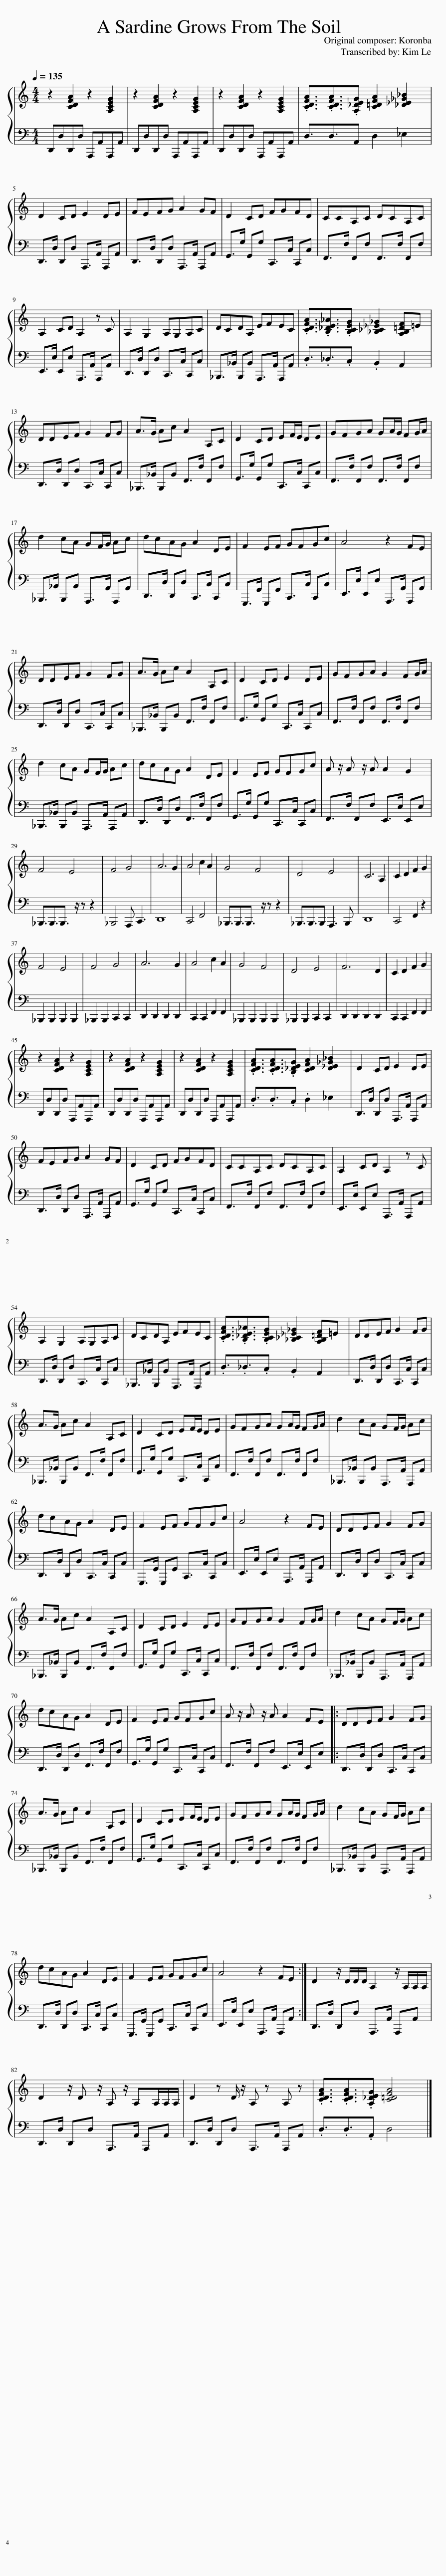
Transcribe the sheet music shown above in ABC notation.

X:1
%%score { 1 | 2 }
L:1/8
Q:1/4=135
M:4/4
I:linebreak $
K:C
V:1 treble
V:2 bass
V:1
 z2 [CDFA]2 z2 [A,CEG]2 | z2 [CDFA]2 z2 [A,CEG]2 | z2 [CDFA]2 z2 [A,CEG]2 | .[CDFA]3/2.[CDFA]3/2.[A,_DEG] [C=DFA]2 [_D_E_G_B]2 |$ D2 CD E2 DE | %5
 FEFG A2 GF | D2 CD FGFD | CCA,C DCA,C |$ A,2 CD A,2 z C | A,2 G,2 A,G,A,C | %10
 DCDA, EFEC | .[CDFA]3/2.[B,_DE_A]3/2.[B,CEG] [_B,_C_E_G]2 [A,B,=DF]=E |$ DDEF G2 FG | A>G Ac A2 A,C | D2 CD EF/E/ DE | %15
 GFGA GA/G/ FG/A/ |$ d2 cA GF/G/ Ac | dcAG A2 DE | F2 EF GFGc | A4 z2 FE |$ %20
 DDEF G2 FG | A>G Ac A2 A,C | D2 CD E2 DE | GFGA G2 FG/A/ |$ d2 cA GF/G/ Ac | %25
 dcAG A2 DE | F2 EF GFGc | A z/ A z/ A A2 G2 |$ F4 E4 | F4 G4 | %30
 A6 G2 | A4 c2 A2 | G4 F4 | D4 E4 | C6 A,2 | %35
 C2 D2 F2 G2 |$ F4 E4 | F4 G4 | A6 G2 | A4 c2 A2 | %40
 G4 F4 | D4 E4 | F6 D2 | C2 D2 F2 G2 |$ z2 [CDFA]2 z2 [A,CEG]2 | %45
 z2 [CDFA]2 z2 [A,CEG]2 | z2 [CDFA]2 z2 [A,CEG]2 | .[CDFA]3/2.[CDFA]3/2.[B,_DEG] [CDFA]2 [D_E_G_B]2 | D2 CD E2 DE |$ FEFG A2 GF | %50
 D2 CD FGFD | CCA,C DCA,C | A,2 CD A,2 z C |$ A,2 G,2 A,G,A,C | DCDA, EFEC | %55
 .[CDFA]3/2.[B,_DE_A]3/2.[B,CEG] [_B,_C_E_G]2 [A,B,=DF]=E | DDEF G2 FG |$ A>G Ac A2 A,C | D2 CD EF/E/ DE | GFGA GA/G/ FG/A/ | %60
 d2 cA GF/G/ Ac |$ dcAG A2 DE | F2 EF GFGc | A4 z2 FE | DDEF G2 FG |$ %65
 A>G Ac A2 A,C | D2 CD E2 DE | GFGA G2 FG/A/ | d2 cA GF/G/ Ac |$ dcAG A2 DE | %70
 F2 EF GFGc | A z/ A z/ A A2 FE |: DDEF G2 FG |$ A>G Ac A2 A,C | D2 CD EF/E/ DE | %75
 GFGA GA/G/ FG/A/ | d2 cA GF/G/ Ac |$ dcAG A2 DE | F2 EF GFGc | A4 z2 FE :| %80
 D2 z/ D/D/D/ A,2 z/ A,/A,/A,/ |$ D2 z/ D z/ A, z/ A,A,/A,/A,/ | D2 z D/ z/ A, z A, z | .[CDFA]3/2.[CDFA]3/2.[A,_DEG] [C=DFA]4 |] %84
V:2
 D,,D,D,,D, A,,,A,,A,,,A,, | D,,D,D,,D, A,,,A,,A,,,A,, | D,,D,D,,D, A,,,A,,A,,,A,, | D,3/2D,3/2A,, D,2 _E,2 |$ D,,>D, D,,D, A,,,>A,, A,,,A,, | %5
 D,,>D, D,,D, A,,,>A,, A,,,A,, | G,,>G, G,,G, C,,>C, C,,C, | F,,>F, F,,F, F,,>F, F,,F, |$ E,,>E, E,,E, A,,,>A,, A,,,A,, | D,,>D, D,,D, C,,>C, C,,C, | %10
 _B,,,>_B,, B,,,B,, A,,,>A,, A,,,A,, | .D,3/2._D,3/2.C, .B,,2 A,,2 |$ D,,>D, D,,D, C,,>C, C,,C, | _B,,,>_B,, B,,,B,, F,,>F, F,,F, | G,,>G, G,,G, C,,>C, C,,C, | %15
 F,,>F, F,,F, F,,>F, F,,F, |$ _B,,,>_B,, B,,,B,, A,,,>A,, A,,,A,, | D,,>D, D,,D, C,,>C, C,,C, | G,,,>G,, G,,,G,, C,,>C, C,,C, | E,,>E, E,,E, A,,,>A,, A,,,A,, |$ %20
 D,,>D, D,,D, C,,>C, C,,C, | _B,,,>_B,, B,,,B,, F,,>F, F,,F, | G,,>G, G,,G, C,,>C, C,,C, | F,,>F, F,,F, F,,>F, F,,F, |$ _B,,,>_B,, B,,,B,, A,,,>A,, A,,,A,, | %25
 D,,>D, D,,D, F,,>F, F,,F, | G,,>G, G,,G, C,,>C, C,,C, | F,,>F, F,,F, E,,>E, E,,E, |$ _B,,,3/2B,,,3/2B,,,3/2 z/ z z2 | _B,,,4 A,,, C,,3 | %30
 D,,8 | C,,4 F,,4 | _B,,,3/2B,,,3/2B,,,3/2 z/ z z2 | _B,,,3/2B,,,3/2B,,, A,,,3 B,,, | D,,8 | %35
 C,,4 F,,2 z2 |$ _B,,,2 B,,,2 B,,,2 B,,,2 | _B,,,2 B,,,2 C,,2 C,,2 | D,,2 D,,2 D,,2 D,,2 | C,,2 C,,2 F,,2 F,,2 | %40
 _B,,,2 B,,,2 B,,,2 B,,,2 | _B,,,2 B,,,2 C,,2 C,,2 | D,,2 D,,2 D,,2 D,,2 | C,,2 C,,2 F,,2 F,,2 |$ D,,D,D,,D, A,,,A,,A,,,A,, | %45
 D,,D,D,,D, A,,,A,,A,,,A,, | D,,D,D,,D, A,,,A,,A,,,A,, | .D,3/2.D,3/2.C, .D,2 _E,2 | D,,>D, D,,D, A,,,>A,, A,,,A,, |$ D,,>D, D,,D, A,,,>A,, A,,,A,, | %50
 G,,>G, G,,G, C,,>C, C,,C, | F,,>F, F,,F, F,,>F, F,,F, | E,,>E, E,,E, A,,,>A,, A,,,A,, |$ D,,>D, D,,D, C,,>C, C,,C, | _B,,,>_B,, B,,,B,, A,,,>A,, A,,,A,, | %55
 .D,3/2._D,3/2.C, .B,,2 A,,2 | D,,>D, D,,D, C,,>C, C,,C, |$ _B,,,>_B,, B,,,B,, F,,>F, F,,F, | G,,>G, G,,G, C,,>C, C,,C, | F,,>F, F,,F, F,,>F, F,,F, | %60
 _B,,,>_B,, B,,,B,, A,,,>A,, A,,,A,, |$ D,,>D, D,,D, C,,>C, C,,C, | G,,,>G,, G,,,G,, C,,>C, C,,C, | E,,>E, E,,E, A,,,>A,, A,,,A,, | D,,>D, D,,D, C,,>C, C,,C, |$ %65
 _B,,,>_B,, B,,,B,, F,,>F, F,,F, | G,,>G, G,,G, C,,>C, C,,C, | F,,>F, F,,F, F,,>F, F,,F, | _B,,,>_B,, B,,,B,, A,,,>A,, A,,,A,, |$ D,,>D, D,,D, F,,>F, F,,F, | %70
 G,,>G, G,,G, C,,>C, C,,C, | F,,>F, F,,F, E,,>E, E,,E, |: D,,>D, D,,D, C,,>C, C,,C, |$ _B,,,>_B,, B,,,B,, F,,>F, F,,F, | G,,>G, G,,G, C,,>C, C,,C, | %75
 F,,>F, F,,F, F,,>F, F,,F, | _B,,,>_B,, B,,,B,, A,,,>A,, A,,,A,, |$ D,,>D, D,,D, C,,>C, C,,C, | G,,,>G,, G,,,G,, C,,>C, C,,C, | E,,>E, E,,E, A,,,>A,, A,,,A,, :| %80
 D,,>D, D,,D, A,,,>A,, A,,,A,, |$ D,,>D, D,,D, A,,,>A,, A,,,A,, | D,,>D, D,,D, A,,,>A,, A,,,A,, | .D,3/2.D,3/2.A,, D,4 |] %84
